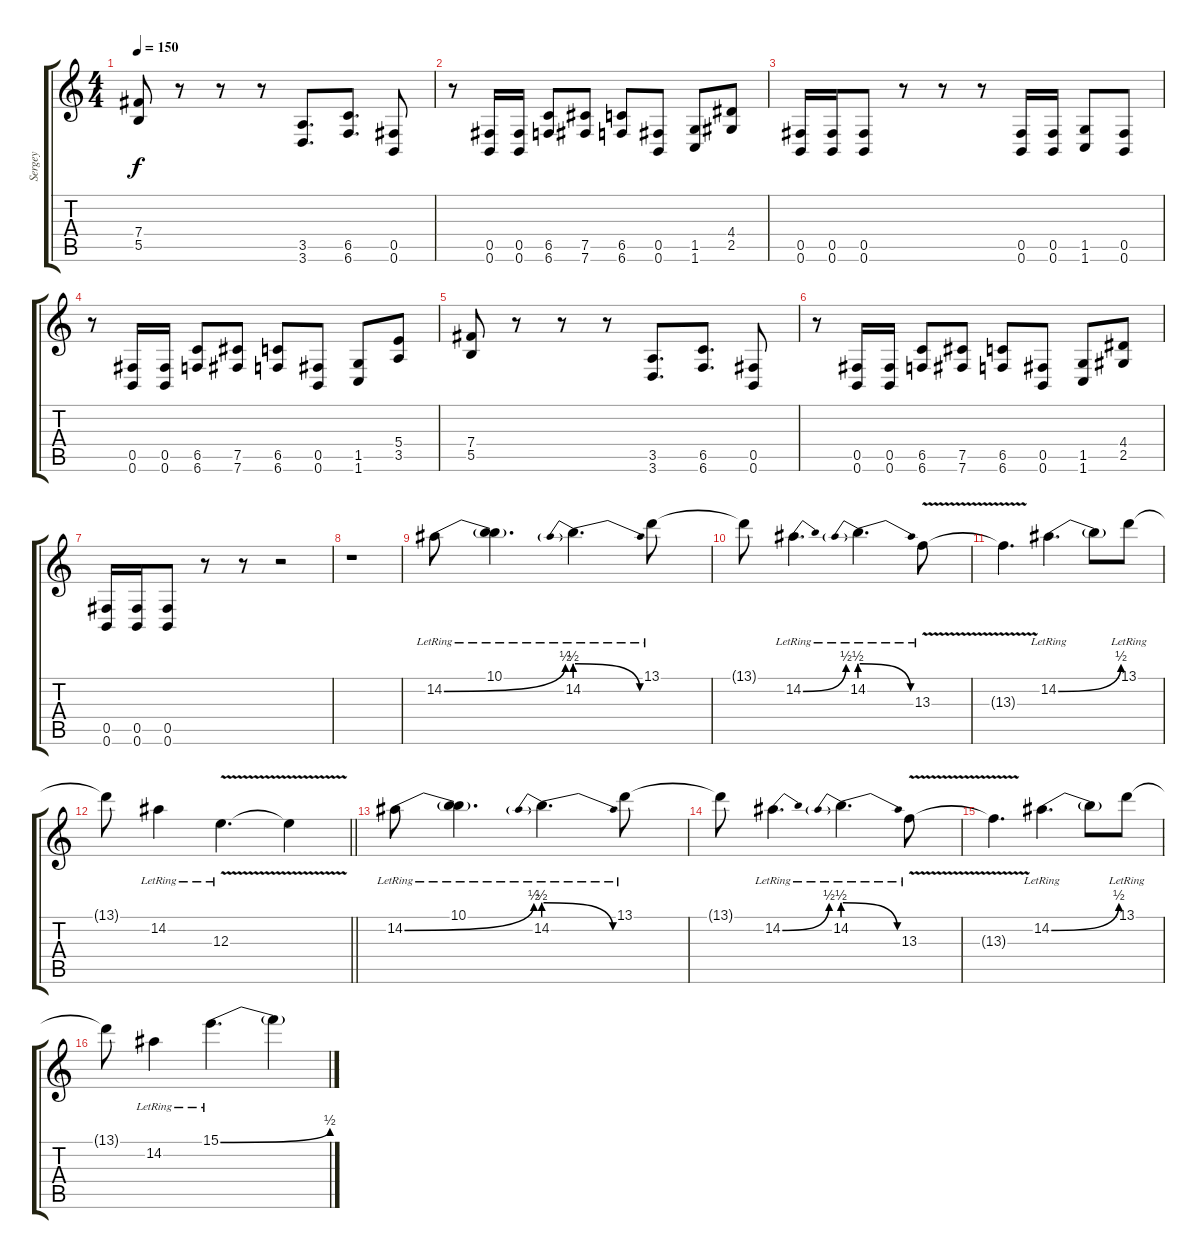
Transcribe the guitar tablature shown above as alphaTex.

\track ("Sergey" "Sergey") {instrument distortionguitar}
\staff {score tabs}
\tuning (Db4 Ab3 E3 B2 Gb2 B1) {hide}
\ts (4 4)
\tempo 150
\clef g2
\ks c
(7.4 5.5).8{dy f} r.8 r.8 r.8 (3.5 3.6).8{d} (6.5 6.6).8{d} (0.5 0.6).8 |
r.8 (0.5 0.6).16 (0.5 0.6).16 (6.5 6.6).8 (7.5 7.6).8 (6.5 6.6).8 (0.5 0.6).8 (1.5 1.6).8 (4.4 2.5).8 |
(0.5 0.6).16 (0.5 0.6).16 (0.5 0.6).8 r.8 r.8 r.8 (0.5 0.6).16 (0.5 0.6).16 (1.5 1.6).8 (0.5 0.6).8 |
r.8 (0.5 0.6).16 (0.5 0.6).16 (6.5 6.6).8 (7.5 7.6).8 (6.5 6.6).8 (0.5 0.6).8 (1.5 1.6).8 (5.4 3.5).8 |
(7.4 5.5).8 r.8 r.8 r.8 (3.5 3.6).8{d} (6.5 6.6).8{d} (0.5 0.6).8 |
r.8 (0.5 0.6).16 (0.5 0.6).16 (6.5 6.6).8 (7.5 7.6).8 (6.5 6.6).8 (0.5 0.6).8 (1.5 1.6).8 (4.4 2.5).8 |
(0.5 0.6).16 (0.5 0.6).16 (0.5 0.6).8 r.8 r.8 r.2 |
r.1 |
14.2{be (bend 0 0 60 2) lr}.8 (10.1{lr} 14.2{t}).4{d} 14.2{be (prebendrelease 0 2 60 0) lr}.4{d} 13.1{lr}.8 |
13.1{t}.8 14.2{be (bend 0 0 60 2) lr}.4{d} 14.2{be (prebendrelease 0 2 60 0) lr}.4{d} 13.3{v lr}.8 |
13.3{t}.4{d} 14.2{be (bend 0 0 60 2) lr}.4{d} 14.2{t}.8 13.1{lr}.8 |
\barLineRight lightlight
13.1{t}.8 14.2{lr}.4 12.3{v lr}.4{d} 12.3{t}.4 |
14.2{be (bend 0 0 60 2) lr}.8 (10.1{lr} 14.2{t}).4{d} 14.2{be (prebendrelease 0 2 60 0) lr}.4{d} 13.1{lr}.8 |
13.1{t}.8 14.2{be (bend 0 0 60 2) lr}.4{d} 14.2{be (prebendrelease 0 2 60 0) lr}.4{d} 13.3{v lr}.8 |
13.3{t}.4{d} 14.2{be (bend 0 0 60 2) lr}.4{d} 14.2{t}.8 13.1{lr}.8 |
13.1{t}.8 14.2{lr}.4 15.1{be (bend 0 0 60 2) lr}.4{d} 15.1{t}.4
